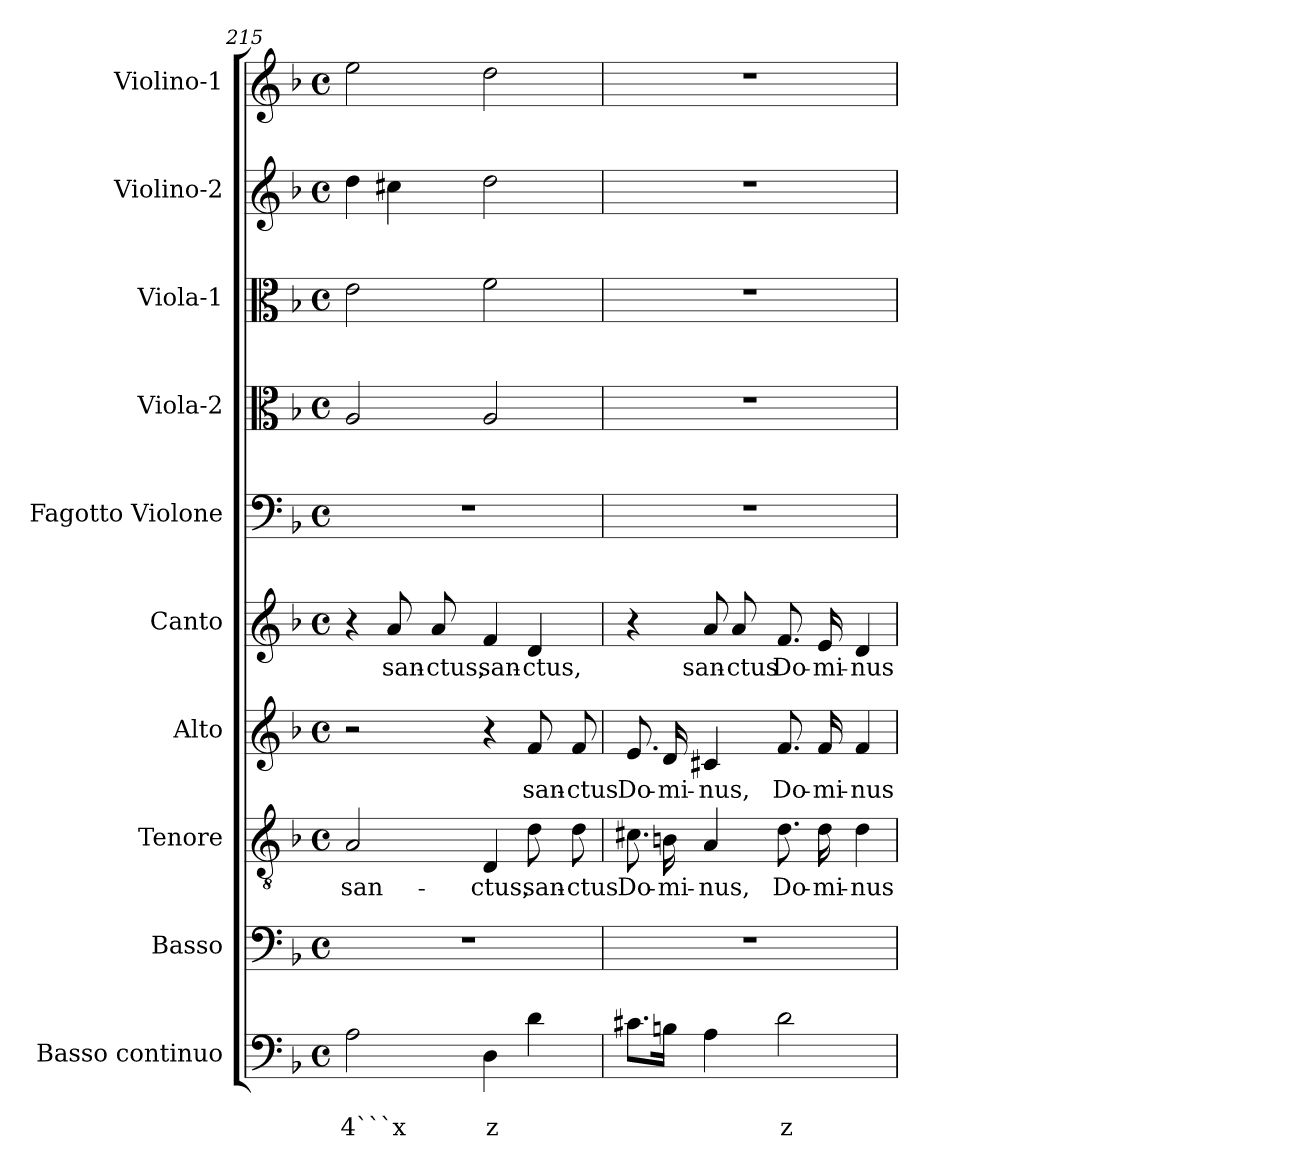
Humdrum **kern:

**kern	**text	**text	**kern	**kern	**text	**kern	**text	**kern	**text	**kern	**kern	**kern	**kern	**kern
*part10	*part10	*part10	*part9	*part8	*part8	*part7	*part7	*part6	*part6	*part5	*part4	*part3	*part2	*part1
*staff10	*staff10	*staff10	*staff9	*staff8	*staff8	*staff7	*staff7	*staff6	*staff6	*staff5	*staff4	*staff3	*staff2	*staff1
*I"Basso continuo	*	*	*I"Basso	*I"Tenore	*	*I"Alto	*	*I"Canto	*	*I"Fagotto Violone	*I"Viola-2	*I"Viola-1	*I"Violino-2	*I"Violino-1
*clefF4	*	*	*clefF4	*clefGv2	*	*clefG2	*	*clefG2	*	*clefF4	*clefC3	*clefC3	*clefG2	*clefG2
*k[b-]	*	*	*k[b-]	*k[b-]	*	*k[b-]	*	*k[b-]	*	*k[b-]	*k[b-]	*k[b-]	*k[b-]	*k[b-]
*F:	*	*	*F:	*F:	*	*F:	*	*F:	*	*F:	*F:	*F:	*F:	*F:
*M4/4	*	*	*M4/4	*M4/4	*	*M4/4	*	*M4/4	*	*M4/4	*M4/4	*M4/4	*M4/4	*M4/4
*met(c)	*	*	*met(c)	*met(c)	*	*met(c)	*	*met(c)	*	*met(c)	*met(c)	*met(c)	*met(c)	*met(c)
=215	=215	=215	=215	=215	=215	=215	=215	=215	=215	=215	=215	=215	=215	=215
!	!	!LO:LY:b	!	!	!	!	!	!	!	!	!	!	!	!
!	!	!	!	!	!LO:LY:b	!	!	!	!	!	!	!	!	!
2A\	.	4```x	1r	2A/	san-	2r	.	4r	.	1r	2A/	2e\	4dd\	2ee\
!	!	!	!	!	!	!	!	!	!LO:LY:b	!	!	!	!	!
.	.	.	.	.	.	.	.	8a/	san-	.	.	.	4cc#X\	.
!	!	!	!	!	!	!	!	!	!LO:LY:b	!	!	!	!	!
.	.	.	.	.	.	.	.	8a/	-ctus,	.	.	.	.	.
!	!	!LO:LY:b	!	!	!	!	!	!	!	!	!	!	!	!
!	!	!	!	!	!LO:LY:b	!	!	!	!	!	!	!	!	!
!	!	!	!	!	!	!	!	!	!LO:LY:b	!	!	!	!	!
4D\	.	z	.	4D/	-ctus,	4r	.	4f/	san-	.	2A/	2f\	2dd\	2dd\
!	!	!	!	!	!LO:LY:b	!	!	!	!	!	!	!	!	!
!	!	!	!	!	!	!	!LO:LY:b	!	!	!	!	!	!	!
!	!	!	!	!	!	!	!	!	!LO:LY:b	!	!	!	!	!
4d\	.	.	.	8d\	san-	8f/	san-	4d/	-ctus,	.	.	.	.	.
!	!	!	!	!	!LO:LY:b	!	!	!	!	!	!	!	!	!
!	!	!	!	!	!	!	!LO:LY:b	!	!	!	!	!	!	!
.	.	.	.	8d\	-ctus	8f/	-ctus	.	.	.	.	.	.	.
=216	=216	=216	=216	=216	=216	=216	=216	=216	=216	=216	=216	=216	=216	=216
!	!	!	!	!	!LO:LY:b	!	!	!	!	!	!	!	!	!
!	!	!	!	!	!	!	!LO:LY:b	!	!	!	!	!	!	!
8.c#X\L	.	.	1r	8.c#X\	Do-	8.e/	Do-	4r	.	1r	1r	1r	1r	1r
!	!	!	!	!	!LO:LY:b	!	!	!	!	!	!	!	!	!
!	!	!	!	!	!	!	!LO:LY:b	!	!	!	!	!	!	!
16Bn\Jk	.	.	.	16Bn\	-mi-	16d/	-mi-	.	.	.	.	.	.	.
!	!	!	!	!	!LO:LY:b	!	!	!	!	!	!	!	!	!
!	!	!	!	!	!	!	!LO:LY:b	!	!	!	!	!	!	!
!	!	!	!	!	!	!	!	!	!LO:LY:b	!	!	!	!	!
4A\	.	.	.	4A/	-nus,	4c#X/	-nus,	8a/	san-	.	.	.	.	.
!	!	!	!	!	!	!	!	!	!LO:LY:b	!	!	!	!	!
.	.	.	.	.	.	.	.	8a/	-ctus	.	.	.	.	.
!	!	!LO:LY:b	!	!	!	!	!	!	!	!	!	!	!	!
!	!	!	!	!	!LO:LY:b	!	!	!	!	!	!	!	!	!
!	!	!	!	!	!	!	!LO:LY:b	!	!	!	!	!	!	!
!	!	!	!	!	!	!	!	!	!LO:LY:b	!	!	!	!	!
2d\	.	z	.	8.d\	Do-	8.f/	Do-	8.f/	Do-	.	.	.	.	.
!	!	!	!	!	!LO:LY:b	!	!	!	!	!	!	!	!	!
!	!	!	!	!	!	!	!LO:LY:b	!	!	!	!	!	!	!
!	!	!	!	!	!	!	!	!	!LO:LY:b	!	!	!	!	!
.	.	.	.	16d\	-mi-	16f/	-mi-	16e/	-mi-	.	.	.	.	.
!	!	!	!	!	!LO:LY:b	!	!	!	!	!	!	!	!	!
!	!	!	!	!	!	!	!LO:LY:b	!	!	!	!	!	!	!
!	!	!	!	!	!	!	!	!	!LO:LY:b	!	!	!	!	!
.	.	.	.	4d\	-nus	4f/	-nus	4d/	-nus	.	.	.	.	.
=	=	=	=	=	=	=	=	=	=	=	=	=	=	=
*-	*-	*-	*-	*-	*-	*-	*-	*-	*-	*-	*-	*-	*-	*-
